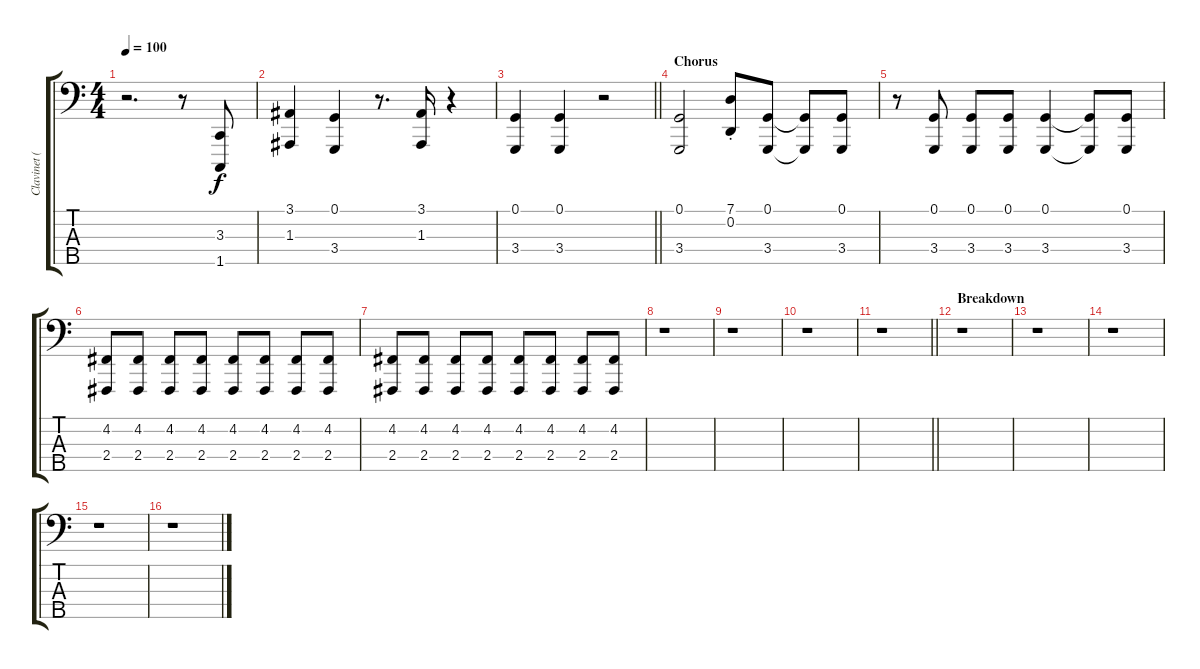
\track ("Clavinet (Preston)" "Clavinet (") {instrument clavinet}
\staff {score tabs}
\tuning (G2 D2 A1 E1 B0) {hide}
\ts (4 4)
\tempo 100
\clef f4
\ks c
r.2{d dy f} r.8 (3.3 1.5).8 |
(3.1 1.3).4 (0.1 3.4).4 r.8{d} (3.1 1.3).16 r.4 |
\barLineRight lightlight
(0.1 3.4).4 (0.1 3.4).4 r.2 |
\section ("" "Chorus")
(0.1 3.4).2 (7.1{st} 0.2{st}).8 (0.1 3.4).8 (0.1{t} 3.4{t}).8 (0.1 3.4).8 |
r.8 (0.1 3.4).8 (0.1 3.4).8 (0.1 3.4).8 (0.1 3.4).4 (0.1{t} 3.4{t}).8 (0.1 3.4).8 |
(4.2 2.4).8 (4.2 2.4).8 (4.2 2.4).8 (4.2 2.4).8 (4.2 2.4).8 (4.2 2.4).8 (4.2 2.4).8 (4.2 2.4).8 |
(4.2 2.4).8 (4.2 2.4).8 (4.2 2.4).8 (4.2 2.4).8 (4.2 2.4).8 (4.2 2.4).8 (4.2 2.4).8 (4.2 2.4).8 |
r.1 |
r.1 |
r.1 |
\barLineRight lightlight
r.1 |
\section ("" "Breakdown")
r.1 |
r.1 |
r.1 |
r.1 |
r.1
